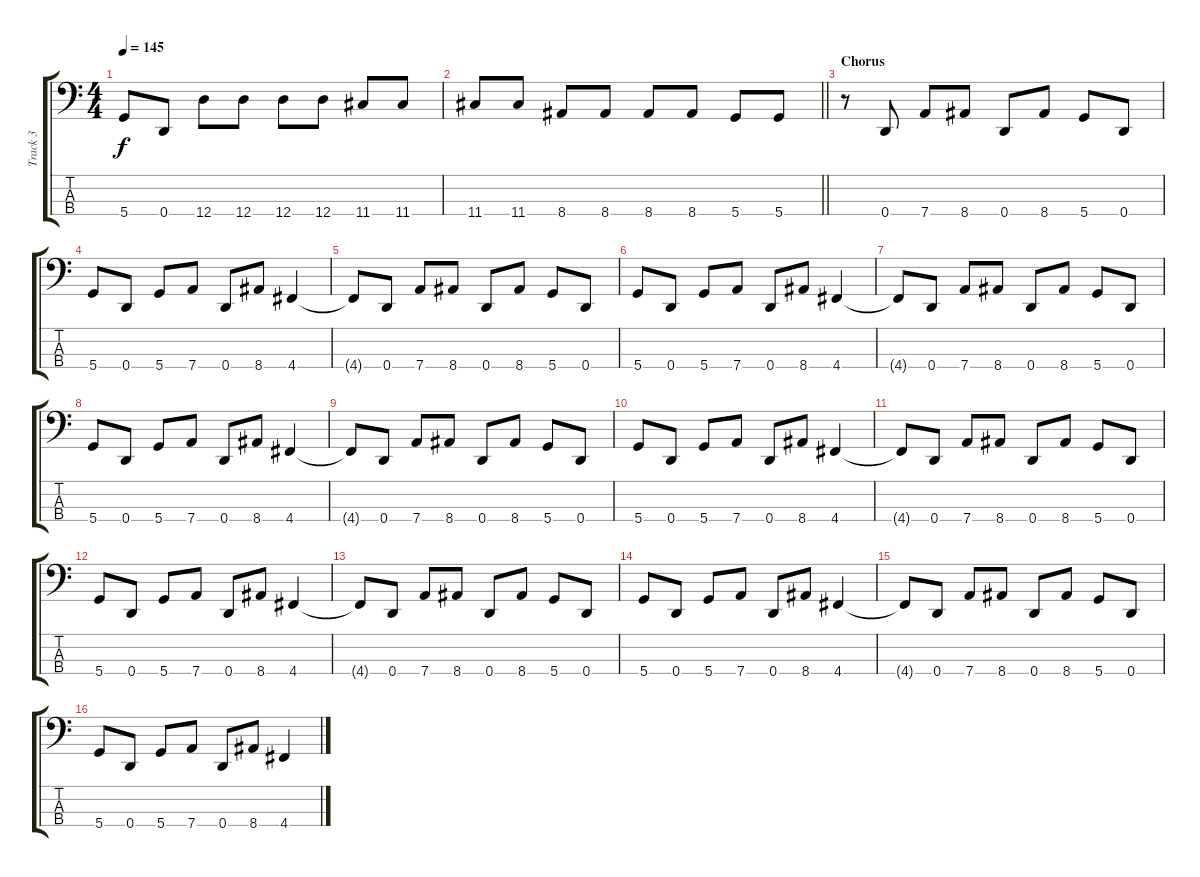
\track ("Track 3" "Track 3") {instrument electricbassfinger}
\staff {score tabs}
\tuning (G2 D2 A1 D1) {hide}
\ts (4 4)
\tempo 145
\clef f4
\ks c
5.4.8{dy f} 0.4.8 12.4.8 12.4.8 12.4.8 12.4.8 11.4.8 11.4.8 |
\barLineRight lightlight
11.4.8 11.4.8 8.4.8 8.4.8 8.4.8 8.4.8 5.4.8 5.4.8 |
\section ("" "Chorus")
r.8 0.4.8 7.4.8 8.4.8 0.4.8 8.4.8 5.4.8 0.4.8 |
5.4.8 0.4.8 5.4.8 7.4.8 0.4.8 8.4.8 4.4.4 |
4.4{t}.8 0.4.8 7.4.8 8.4.8 0.4.8 8.4.8 5.4.8 0.4.8 |
5.4.8 0.4.8 5.4.8 7.4.8 0.4.8 8.4.8 4.4.4 |
4.4{t}.8 0.4.8 7.4.8 8.4.8 0.4.8 8.4.8 5.4.8 0.4.8 |
5.4.8 0.4.8 5.4.8 7.4.8 0.4.8 8.4.8 4.4.4 |
4.4{t}.8 0.4.8 7.4.8 8.4.8 0.4.8 8.4.8 5.4.8 0.4.8 |
5.4.8 0.4.8 5.4.8 7.4.8 0.4.8 8.4.8 4.4.4 |
4.4{t}.8 0.4.8 7.4.8 8.4.8 0.4.8 8.4.8 5.4.8 0.4.8 |
5.4.8 0.4.8 5.4.8 7.4.8 0.4.8 8.4.8 4.4.4 |
4.4{t}.8 0.4.8 7.4.8 8.4.8 0.4.8 8.4.8 5.4.8 0.4.8 |
5.4.8 0.4.8 5.4.8 7.4.8 0.4.8 8.4.8 4.4.4 |
4.4{t}.8 0.4.8 7.4.8 8.4.8 0.4.8 8.4.8 5.4.8 0.4.8 |
5.4.8 0.4.8 5.4.8 7.4.8 0.4.8 8.4.8 4.4.4
